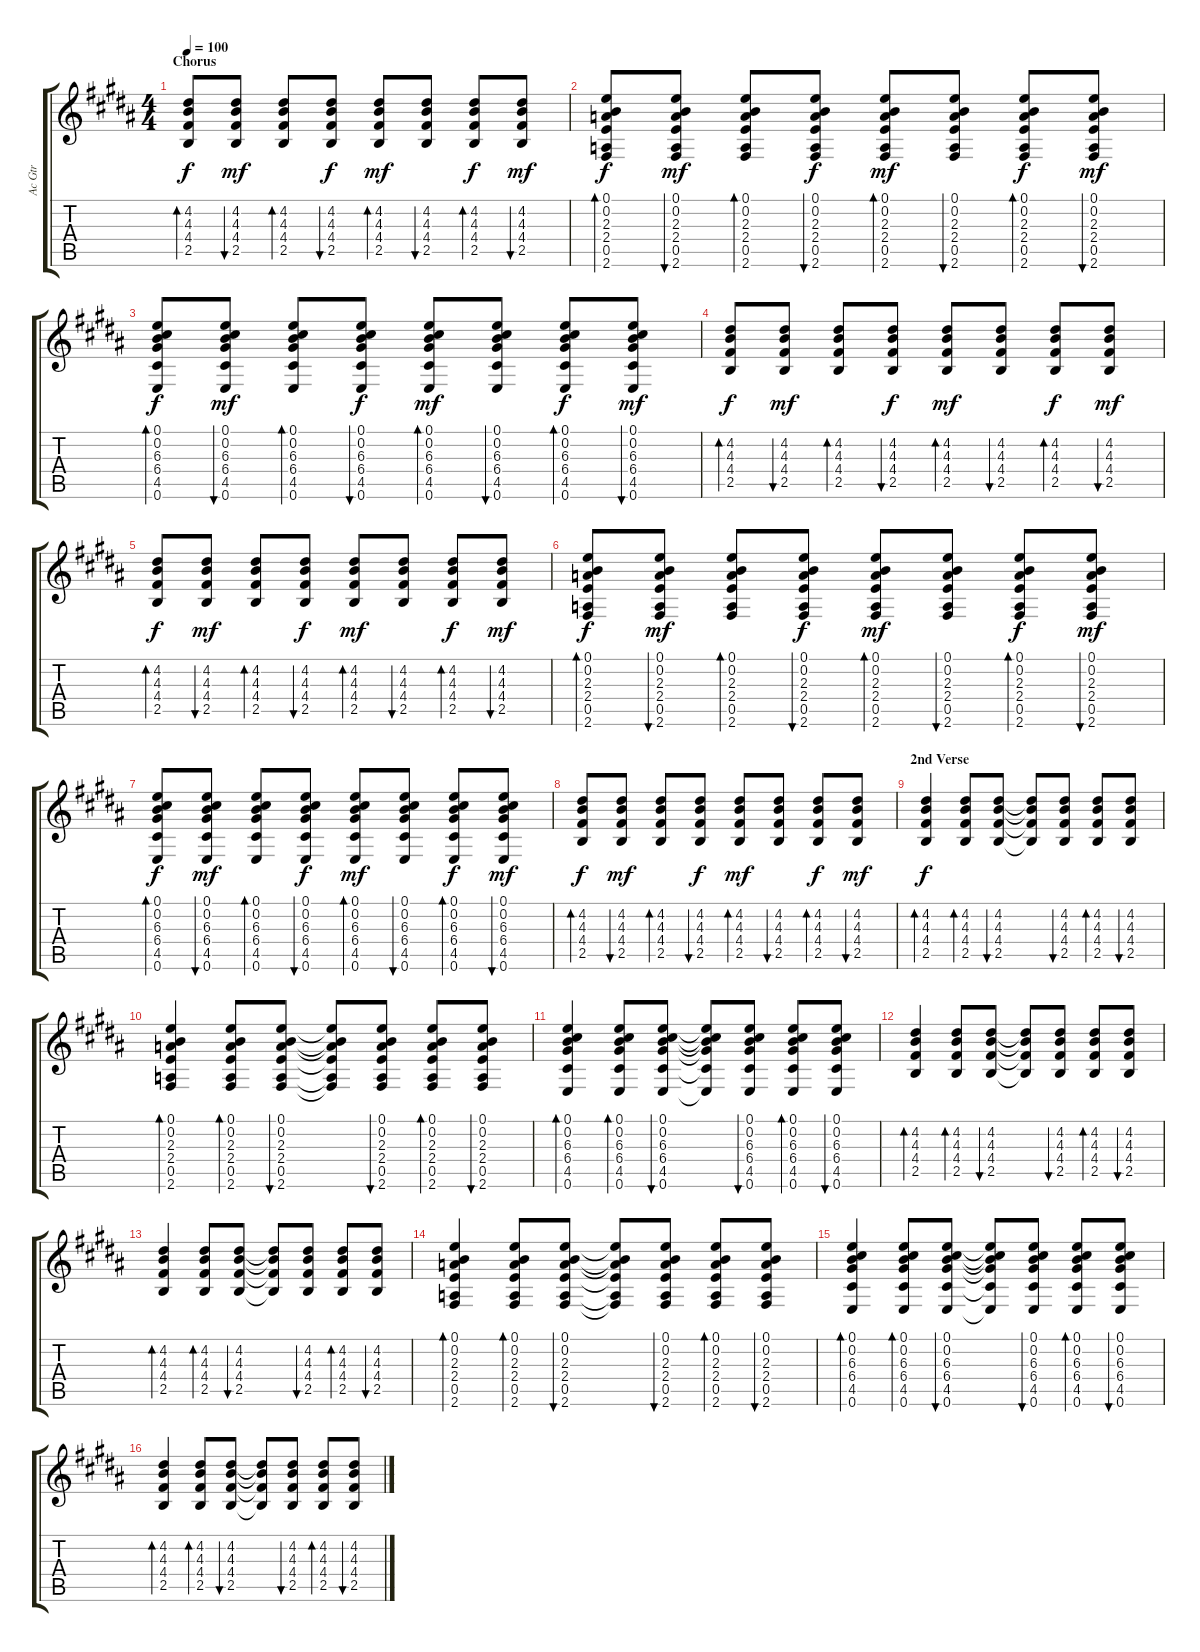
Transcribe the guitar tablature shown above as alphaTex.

\track ("Ac Gtr" "Ac Gtr") {instrument acousticguitarsteel}
\staff {score tabs}
\tuning (E4 B3 G3 D3 A2 E2) {hide}
\ts (4 4)
\section ("" "Chorus")
\tempo 100
\clef g2
\ks b
(4.2 4.3 4.4 2.5).8{bd 60 dy f} (4.2 4.3 4.4 2.5).8{bu 60 dy mf} (4.2 4.3 4.4 2.5).8{bd 60} (4.2 4.3 4.4 2.5).8{bu 60 dy f} (4.2 4.3 4.4 2.5).8{bd 60 dy mf} (4.2 4.3 4.4 2.5).8{bu 60} (4.2 4.3 4.4 2.5).8{bd 60 dy f} (4.2 4.3 4.4 2.5).8{bu 60 dy mf} |
(0.1 0.2 2.3 2.4 0.5 2.6).8{bd 60 dy f} (0.1 0.2 2.3 2.4 0.5 2.6).8{bu 60 dy mf} (0.1 0.2 2.3 2.4 0.5 2.6).8{bd 60} (0.1 0.2 2.3 2.4 0.5 2.6).8{bu 60 dy f} (0.1 0.2 2.3 2.4 0.5 2.6).8{bd 60 dy mf} (0.1 0.2 2.3 2.4 0.5 2.6).8{bu 60} (0.1 0.2 2.3 2.4 0.5 2.6).8{bd 30 dy f} (0.1 0.2 2.3 2.4 0.5 2.6).8{bu 60 dy mf} |
(0.1 0.2 6.3 6.4 4.5 0.6).8{bd 60 dy f} (0.1 0.2 6.3 6.4 4.5 0.6).8{bu 60 dy mf} (0.1 0.2 6.3 6.4 4.5 0.6).8{bd 60} (0.1 0.2 6.3 6.4 4.5 0.6).8{bu 60 dy f} (0.1 0.2 6.3 6.4 4.5 0.6).8{bd 60 dy mf} (0.1 0.2 6.3 6.4 4.5 0.6).8{bu 60} (0.1 0.2 6.3 6.4 4.5 0.6).8{bd 60 dy f} (0.1 0.2 6.3 6.4 4.5 0.6).8{bu 60 dy mf} |
(4.2 4.3 4.4 2.5).8{bd 60 dy f} (4.2 4.3 4.4 2.5).8{bu 60 dy mf} (4.2 4.3 4.4 2.5).8{bd 60} (4.2 4.3 4.4 2.5).8{bu 60 dy f} (4.2 4.3 4.4 2.5).8{bd 60 dy mf} (4.2 4.3 4.4 2.5).8{bu 60} (4.2 4.3 4.4 2.5).8{bd 60 dy f} (4.2 4.3 4.4 2.5).8{bu 60 dy mf} |
(4.2 4.3 4.4 2.5).8{bd 60 dy f} (4.2 4.3 4.4 2.5).8{bu 60 dy mf} (4.2 4.3 4.4 2.5).8{bd 60} (4.2 4.3 4.4 2.5).8{bu 60 dy f} (4.2 4.3 4.4 2.5).8{bd 60 dy mf} (4.2 4.3 4.4 2.5).8{bu 60} (4.2 4.3 4.4 2.5).8{bd 60 dy f} (4.2 4.3 4.4 2.5).8{bu 60 dy mf} |
(0.1 0.2 2.3 2.4 0.5 2.6).8{bd 60 dy f} (0.1 0.2 2.3 2.4 0.5 2.6).8{bu 60 dy mf} (0.1 0.2 2.3 2.4 0.5 2.6).8{bd 60} (0.1 0.2 2.3 2.4 0.5 2.6).8{bu 60 dy f} (0.1 0.2 2.3 2.4 0.5 2.6).8{bd 60 dy mf} (0.1 0.2 2.3 2.4 0.5 2.6).8{bu 60} (0.1 0.2 2.3 2.4 0.5 2.6).8{bd 30 dy f} (0.1 0.2 2.3 2.4 0.5 2.6).8{bu 60 dy mf} |
(0.1 0.2 6.3 6.4 4.5 0.6).8{bd 60 dy f} (0.1 0.2 6.3 6.4 4.5 0.6).8{bu 60 dy mf} (0.1 0.2 6.3 6.4 4.5 0.6).8{bd 60} (0.1 0.2 6.3 6.4 4.5 0.6).8{bu 60 dy f} (0.1 0.2 6.3 6.4 4.5 0.6).8{bd 60 dy mf} (0.1 0.2 6.3 6.4 4.5 0.6).8{bu 60} (0.1 0.2 6.3 6.4 4.5 0.6).8{bd 60 dy f} (0.1 0.2 6.3 6.4 4.5 0.6).8{bu 60 dy mf} |
(4.2 4.3 4.4 2.5).8{bd 60 dy f} (4.2 4.3 4.4 2.5).8{bu 60 dy mf} (4.2 4.3 4.4 2.5).8{bd 60} (4.2 4.3 4.4 2.5).8{bu 60 dy f} (4.2 4.3 4.4 2.5).8{bd 60 dy mf} (4.2 4.3 4.4 2.5).8{bu 60} (4.2 4.3 4.4 2.5).8{bd 60 dy f} (4.2 4.3 4.4 2.5).8{bu 60 dy mf} |
\section ("" "2nd Verse")
(4.2 4.3 4.4 2.5).4{bd 60 dy f} (4.2 4.3 4.4 2.5).8{bd 60} (4.2 4.3 4.4 2.5).8{bu 60} (4.2{t} 4.3{t} 4.4{t} 2.5{t}).8 (4.2 4.3 4.4 2.5).8{bu 60} (4.2 4.3 4.4 2.5).8{bd 60} (4.2 4.3 4.4 2.5).8{bu 60} |
(0.1 0.2 2.3 2.4 0.5 2.6).4{bd 60} (0.1 0.2 2.3 2.4 0.5 2.6).8{bd 60} (0.1 0.2 2.3 2.4 0.5 2.6).8{bu 60} (0.1{t} 0.2{t} 2.3{t} 2.4{t} 0.5{t} 2.6{t}).8 (0.1 0.2 2.3 2.4 0.5 2.6).8{bu 60} (0.1 0.2 2.3 2.4 0.5 2.6).8{bd 30} (0.1 0.2 2.3 2.4 0.5 2.6).8{bu 60} |
(0.1 0.2 6.3 6.4 4.5 0.6).4{bd 60} (0.1 0.2 6.3 6.4 4.5 0.6).8{bd 60} (0.1 0.2 6.3 6.4 4.5 0.6).8{bu 60} (0.1{t} 0.2{t} 6.3{t} 6.4{t} 4.5{t} 0.6{t}).8 (0.1 0.2 6.3 6.4 4.5 0.6).8{bu 60} (0.1 0.2 6.3 6.4 4.5 0.6).8{bd 30} (0.1 0.2 6.3 6.4 4.5 0.6).8{bu 60} |
(4.2 4.3 4.4 2.5).4{bd 60} (4.2 4.3 4.4 2.5).8{bd 60} (4.2 4.3 4.4 2.5).8{bu 60} (4.2{t} 4.3{t} 4.4{t} 2.5{t}).8 (4.2 4.3 4.4 2.5).8{bu 60} (4.2 4.3 4.4 2.5).8{bd 60} (4.2 4.3 4.4 2.5).8{bu 60} |
(4.2 4.3 4.4 2.5).4{bd 60} (4.2 4.3 4.4 2.5).8{bd 60} (4.2 4.3 4.4 2.5).8{bu 60} (4.2{t} 4.3{t} 4.4{t} 2.5{t}).8 (4.2 4.3 4.4 2.5).8{bu 60} (4.2 4.3 4.4 2.5).8{bd 60} (4.2 4.3 4.4 2.5).8{bu 60} |
(0.1 0.2 2.3 2.4 0.5 2.6).4{bd 60} (0.1 0.2 2.3 2.4 0.5 2.6).8{bd 60} (0.1 0.2 2.3 2.4 0.5 2.6).8{bu 60} (0.1{t} 0.2{t} 2.3{t} 2.4{t} 0.5{t} 2.6{t}).8 (0.1 0.2 2.3 2.4 0.5 2.6).8{bu 60} (0.1 0.2 2.3 2.4 0.5 2.6).8{bd 30} (0.1 0.2 2.3 2.4 0.5 2.6).8{bu 60} |
(0.1 0.2 6.3 6.4 4.5 0.6).4{bd 60} (0.1 0.2 6.3 6.4 4.5 0.6).8{bd 60} (0.1 0.2 6.3 6.4 4.5 0.6).8{bu 60} (0.1{t} 0.2{t} 6.3{t} 6.4{t} 4.5{t} 0.6{t}).8 (0.1 0.2 6.3 6.4 4.5 0.6).8{bu 60} (0.1 0.2 6.3 6.4 4.5 0.6).8{bd 30} (0.1 0.2 6.3 6.4 4.5 0.6).8{bu 60} |
(4.2 4.3 4.4 2.5).4{bd 60} (4.2 4.3 4.4 2.5).8{bd 60} (4.2 4.3 4.4 2.5).8{bu 60} (4.2{t} 4.3{t} 4.4{t} 2.5{t}).8 (4.2 4.3 4.4 2.5).8{bu 60} (4.2 4.3 4.4 2.5).8{bd 60} (4.2 4.3 4.4 2.5).8{bu 60}
